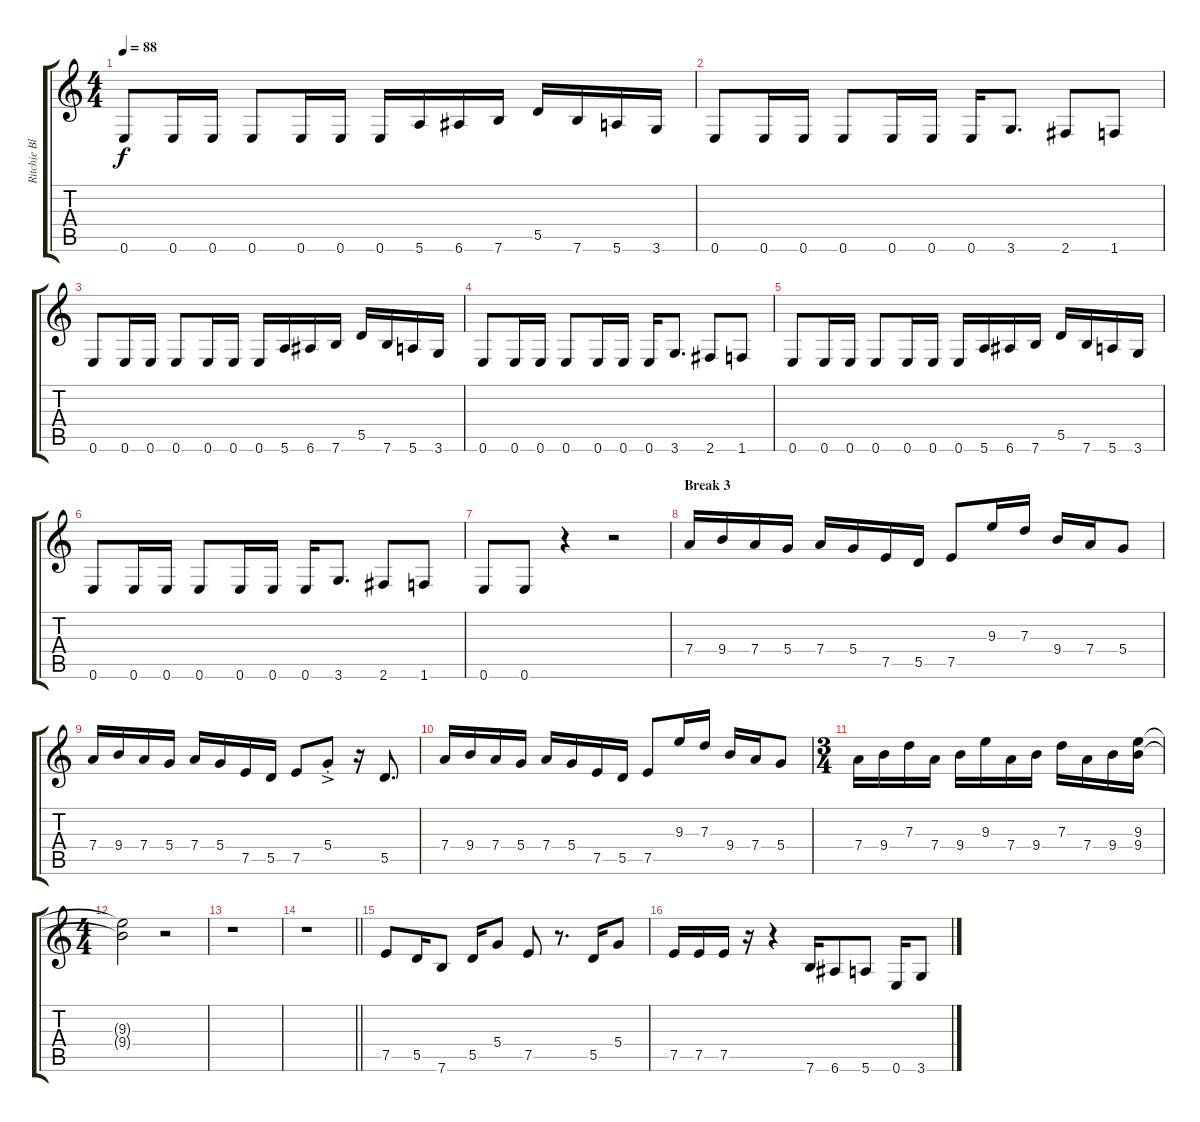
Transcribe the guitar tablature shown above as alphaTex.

\track ("Ritchie Blackmore" "Ritchie Bl") {instrument distortionguitar}
\staff {score tabs}
\tuning (E4 B3 G3 D3 A2 E2) {hide}
\ts (4 4)
\tempo 88
\clef g2
\ks c
0.6.8{dy f} 0.6.16 0.6.16 0.6.8 0.6.16 0.6.16 0.6.16 5.6.16 6.6.16 7.6.16 5.5.16 7.6.16 5.6.16 3.6.16 |
0.6.8 0.6.16 0.6.16 0.6.8 0.6.16 0.6.16 0.6.16 3.6.8{d} 2.6.8 1.6.8 |
0.6.8 0.6.16 0.6.16 0.6.8 0.6.16 0.6.16 0.6.16 5.6.16 6.6.16 7.6.16 5.5.16 7.6.16 5.6.16 3.6.16 |
0.6.8 0.6.16 0.6.16 0.6.8 0.6.16 0.6.16 0.6.16 3.6.8{d} 2.6.8 1.6.8 |
0.6.8 0.6.16 0.6.16 0.6.8 0.6.16 0.6.16 0.6.16 5.6.16 6.6.16 7.6.16 5.5.16 7.6.16 5.6.16 3.6.16 |
0.6.8 0.6.16 0.6.16 0.6.8 0.6.16 0.6.16 0.6.16 3.6.8{d} 2.6.8 1.6.8 |
0.6.8 0.6.8 r.4 r.2 |
\section ("" "Break 3")
7.4.16 9.4.16 7.4.16 5.4.16 7.4.16 5.4.16 7.5.16 5.5.16 7.5.8 9.3.16 7.3.16 9.4.16 7.4.16 5.4.8 |
7.4.16 9.4.16 7.4.16 5.4.16 7.4.16 5.4.16 7.5.16 5.5.16 7.5.8 5.4{ac st}.8 r.16 5.5.8{d} |
7.4.16 9.4.16 7.4.16 5.4.16 7.4.16 5.4.16 7.5.16 5.5.16 7.5.8 9.3.16 7.3.16 9.4.16 7.4.16 5.4.8 |
\ts (3 4)
7.4.16 9.4.16 7.3.16 7.4.16 9.4.16 9.3.16 7.4.16 9.4.16 7.3.16 7.4.16 9.4.16 (9.3 9.4).16 |
\ts (4 4)
(9.3{t} 9.4{t}).2 r.2 |
r.1 |
\barLineRight lightlight
r.1 |
7.5.8 5.5.16 7.6.8 5.5.16 5.4.8 7.5.8 r.8{d} 5.5.16 5.4.8 |
7.5.16 7.5.16 7.5.16 r.16 r.4 7.6.16 6.6.8 5.6.8 0.6.16 3.6.8
